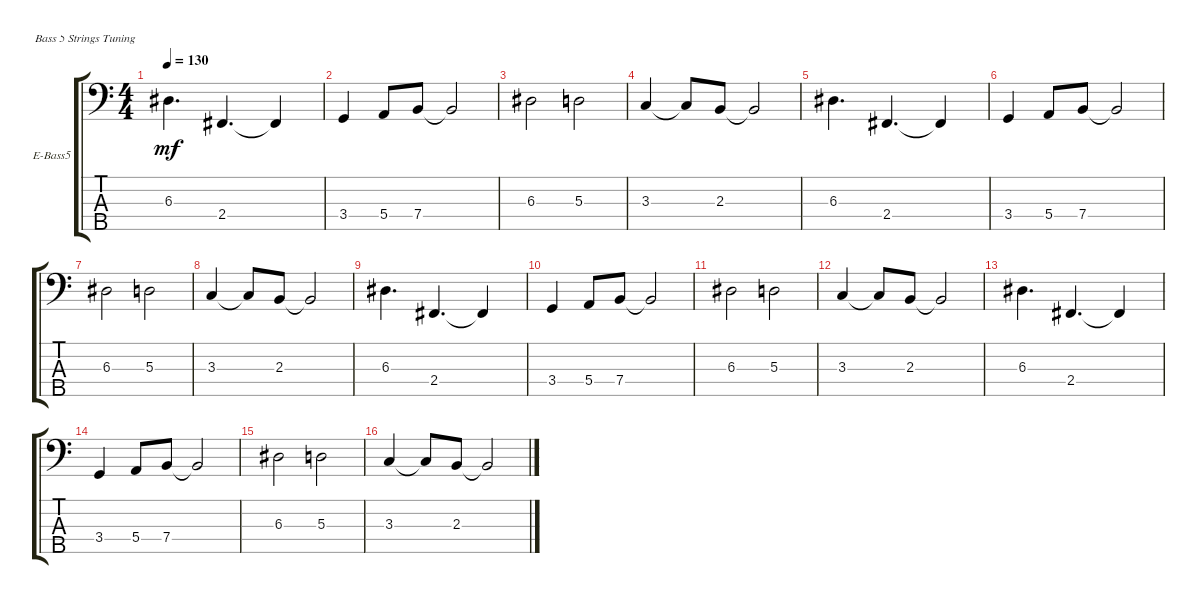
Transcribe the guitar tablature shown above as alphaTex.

\defaultSystemsLayout 4
\bracketExtendMode groupsimilarinstruments
\firstSystemTrackNameOrientation horizontal
\otherSystemsTrackNameOrientation horizontal
\track ("Electric Bass" "E-Bass5") {instrument electricbassfinger}
\staff {score tabs}
\tuning (G2 D2 A1 E1 B0)
\ts (4 4)
\tempo 130
\clef f4
\ks c
6.3.4{d dy mf} 2.4.4{d} 2.4{t}.4 |
3.4.4 5.4.8 7.4.8 7.4{t}.2 |
6.3.2 5.3.2 |
3.3.4 3.3{t}.8 2.3.8 2.3{t}.2 |
6.3.4{d} 2.4.4{d} 2.4{t}.4 |
3.4.4 5.4.8 7.4.8 7.4{t}.2 |
6.3.2 5.3.2 |
3.3.4 3.3{t}.8 2.3.8 2.3{t}.2 |
6.3.4{d} 2.4.4{d} 2.4{t}.4 |
3.4.4 5.4.8 7.4.8 7.4{t}.2 |
6.3.2 5.3.2 |
3.3.4 3.3{t}.8 2.3.8 2.3{t}.2 |
6.3.4{d} 2.4.4{d} 2.4{t}.4 |
3.4.4 5.4.8 7.4.8 7.4{t}.2 |
6.3.2 5.3.2 |
3.3.4 3.3{t}.8 2.3.8 2.3{t}.2
